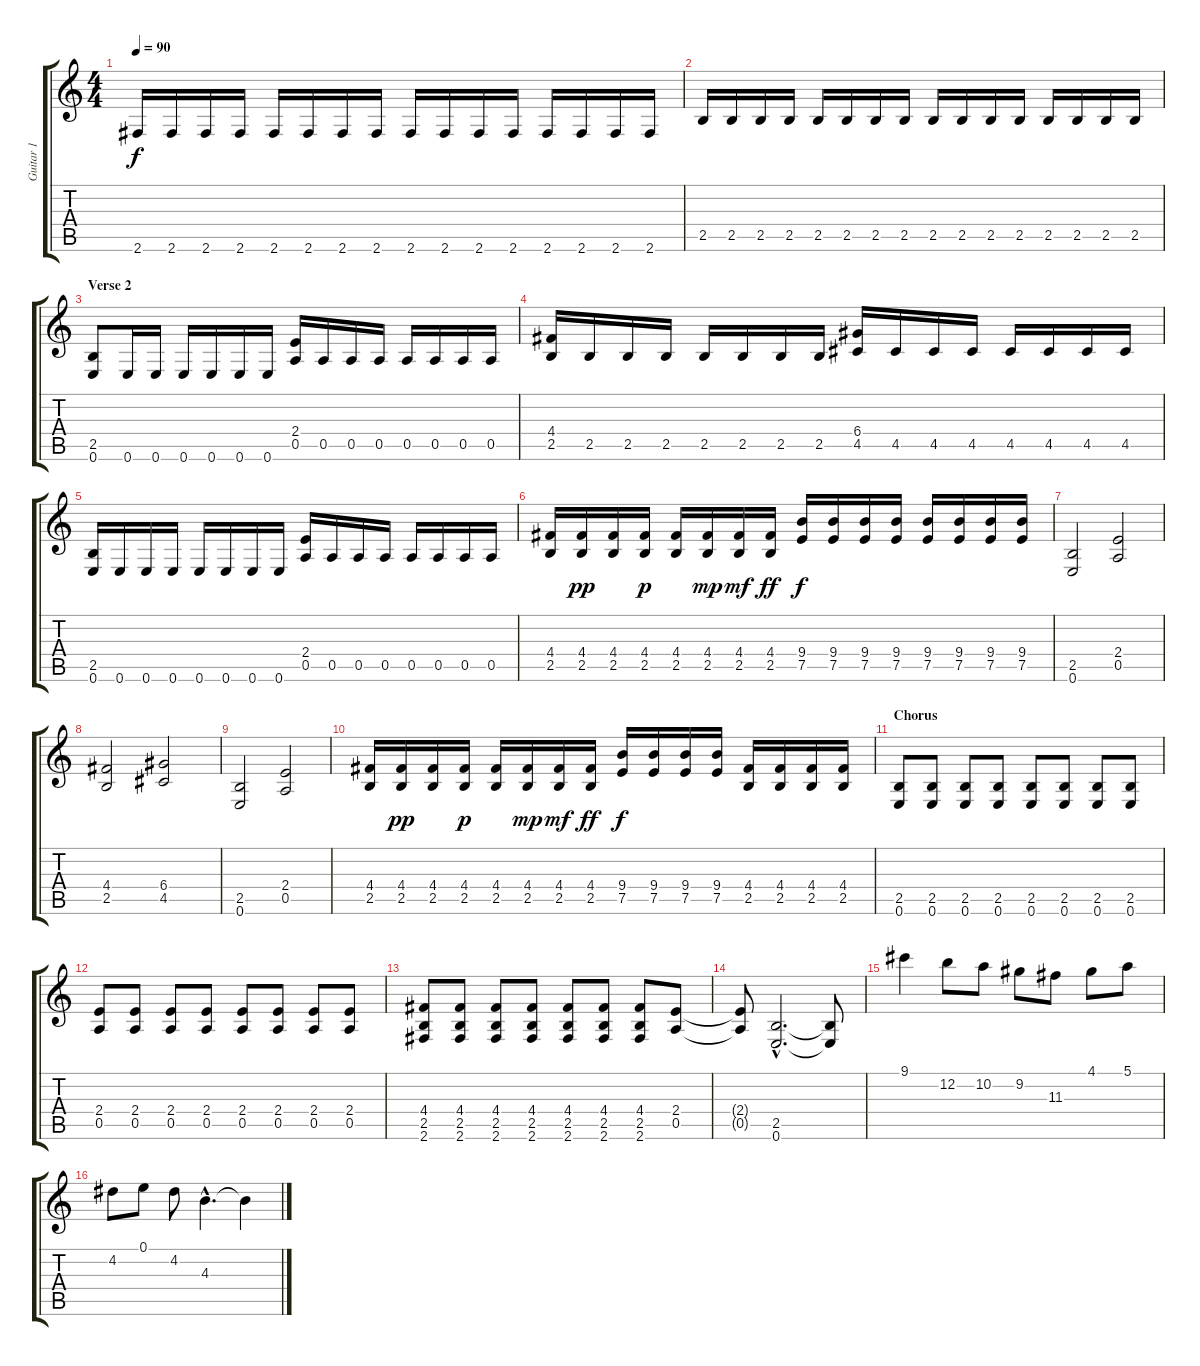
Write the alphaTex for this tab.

\track ("Guitar 1" "Guitar 1") {instrument distortionguitar}
\staff {score tabs}
\tuning (E4 B3 G3 D3 A2 E2) {hide}
\ts (4 4)
\tempo 90
\clef g2
\ks c
2.6.16{dy f} 2.6.16 2.6.16 2.6.16 2.6.16 2.6.16 2.6.16 2.6.16 2.6.16 2.6.16 2.6.16 2.6.16 2.6.16 2.6.16 2.6.16 2.6.16 |
2.5.16 2.5.16 2.5.16 2.5.16 2.5.16 2.5.16 2.5.16 2.5.16 2.5.16 2.5.16 2.5.16 2.5.16 2.5.16 2.5.16 2.5.16 2.5.16 |
\section ("" "Verse 2")
(2.5 0.6).8{instrument distortionguitar} 0.6.16 0.6.16 0.6.16 0.6.16 0.6.16 0.6.16 (2.4 0.5).16 0.5.16 0.5.16 0.5.16 0.5.16 0.5.16 0.5.16 0.5.16 |
(4.4 2.5).16 2.5.16 2.5.16 2.5.16 2.5.16 2.5.16 2.5.16 2.5.16 (6.4 4.5).16 4.5.16 4.5.16 4.5.16 4.5.16 4.5.16 4.5.16 4.5.16 |
(2.5 0.6).16 0.6.16 0.6.16 0.6.16 0.6.16 0.6.16 0.6.16 0.6.16 (2.4 0.5).16 0.5.16 0.5.16 0.5.16 0.5.16 0.5.16 0.5.16 0.5.16 |
(4.4 2.5).16 (4.4 2.5).16{dy pp} (4.4 2.5).16 (4.4 2.5).16{dy p} (4.4 2.5).16 (4.4 2.5).16{dy mp} (4.4 2.5).16{dy mf} (4.4 2.5).16{dy ff} (9.4 7.5).16{dy f} (9.4 7.5).16 (9.4 7.5).16 (9.4 7.5).16 (9.4 7.5).16 (9.4 7.5).16 (9.4 7.5).16 (9.4 7.5).16 |
(2.5 0.6).2 (2.4 0.5).2 |
(4.4 2.5).2 (6.4 4.5).2 |
(2.5 0.6).2 (2.4 0.5).2 |
(4.4 2.5).16 (4.4 2.5).16{dy pp} (4.4 2.5).16 (4.4 2.5).16{dy p} (4.4 2.5).16 (4.4 2.5).16{dy mp} (4.4 2.5).16{dy mf} (4.4 2.5).16{dy ff} (9.4 7.5).16{dy f} (9.4 7.5).16 (9.4 7.5).16 (9.4 7.5).16 (4.4 2.5).16 (4.4 2.5).16 (4.4 2.5).16 (4.4 2.5).16 |
\section ("" "Chorus")
(2.5 0.6).8 (2.5 0.6).8 (2.5 0.6).8 (2.5 0.6).8 (2.5 0.6).8 (2.5 0.6).8 (2.5 0.6).8 (2.5 0.6).8 |
(2.4 0.5).8 (2.4 0.5).8 (2.4 0.5).8 (2.4 0.5).8 (2.4 0.5).8 (2.4 0.5).8 (2.4 0.5).8 (2.4 0.5).8 |
(4.4 2.5 2.6).8 (4.4 2.5 2.6).8 (4.4 2.5 2.6).8 (4.4 2.5 2.6).8 (4.4 2.5 2.6).8 (4.4 2.5 2.6).8 (4.4 2.5 2.6).8 (2.4 0.5).8 |
(2.4{t} 0.5{t}).8 (2.5{hac} 0.6{hac}).2{d} (2.5{t} 0.6{t}).8 |
9.1.4{instrument acousticguitarsteel} 12.2.8 10.2.8 9.2.8 11.3.8 4.1.8 5.1.8 |
4.2.8{instrument acousticguitarsteel} 0.1.8 4.2.8 4.3{hac}.4{d} 4.3{t}.4
